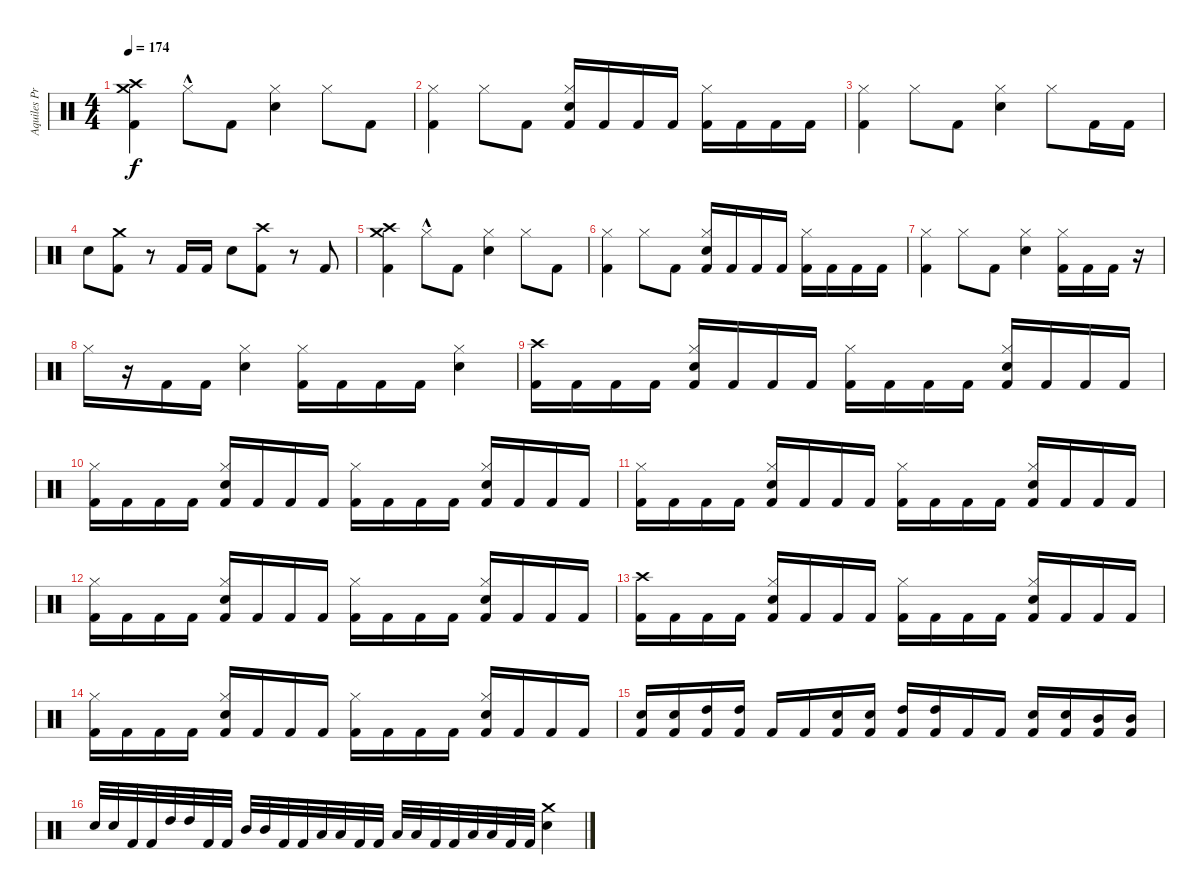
\track ("Aquiles Priester" "Aquiles Pr") {instrument percussion}
\staff {score}
\articulation defaults
\ts (4 4)
\tempo 174
\clef neutral
\ks c
("Crash high (hit)" "Crash medium (hit)" "Kick (hit) 2").4{dy f} "Hi-Hat (closed)"{hac}.8 "Kick (hit) 2".8 ("Hi-Hat (closed)" "Electric Snare (hit)").4 "Hi-Hat (closed)".8 "Kick (hit) 2".8 |
("Hi-Hat (closed)" "Kick (hit) 2").4 "Hi-Hat (closed)".8 "Kick (hit) 2".8 ("Hi-Hat (closed)" "Electric Snare (hit)" "Kick (hit) 2").16 "Kick (hit) 2".16 "Kick (hit) 2".16 "Kick (hit) 2".16 ("Hi-Hat (closed)" "Kick (hit) 2").16 "Kick (hit) 2".16 "Kick (hit) 2".16 "Kick (hit) 2".16 |
("Hi-Hat (closed)" "Kick (hit) 2").4 "Hi-Hat (closed)".8 "Kick (hit) 2".8 ("Hi-Hat (closed)" "Electric Snare (hit)").4 "Hi-Hat (closed)".8 "Kick (hit) 2".16 "Kick (hit) 2".16 |
"Electric Snare (hit)".8 ("Crash medium (hit)" "Kick (hit) 2").8 r.8 "Kick (hit) 2".16 "Kick (hit) 2".16 "Electric Snare (hit)".8 ("Crash high (hit)" "Kick (hit) 2").8 r.8 "Kick (hit) 2".8 |
("Crash high (hit)" "Crash medium (hit)" "Kick (hit) 2").4 "Hi-Hat (closed)"{hac}.8 "Kick (hit) 2".8 ("Hi-Hat (closed)" "Electric Snare (hit)").4 "Hi-Hat (closed)".8 "Kick (hit) 2".8 |
("Hi-Hat (closed)" "Kick (hit) 2").4 "Hi-Hat (closed)".8 "Kick (hit) 2".8 ("Hi-Hat (closed)" "Electric Snare (hit)" "Kick (hit) 2").16 "Kick (hit) 2".16 "Kick (hit) 2".16 "Kick (hit) 2".16 ("Hi-Hat (closed)" "Kick (hit) 2").16 "Kick (hit) 2".16 "Kick (hit) 2".16 "Kick (hit) 2".16 |
("Hi-Hat (closed)" "Kick (hit) 2").4 "Hi-Hat (closed)".8 "Kick (hit) 2".8 ("Hi-Hat (closed)" "Electric Snare (hit)").4 ("Hi-Hat (closed)" "Kick (hit) 2").16 "Kick (hit) 2".16 "Kick (hit) 2".16 r.16 |
"Hi-Hat (closed)".16 r.16 "Kick (hit) 2".16 "Kick (hit) 2".16 ("Hi-Hat (closed)" "Electric Snare (hit)").4 ("Hi-Hat (closed)" "Kick (hit) 2").16 "Kick (hit) 2".16 "Kick (hit) 2".16 "Kick (hit) 2".16 ("Hi-Hat (closed)" "Electric Snare (hit)").4 |
("Crash high (hit)" "Kick (hit) 2").16 "Kick (hit) 2".16 "Kick (hit) 2".16 "Kick (hit) 2".16 ("Hi-Hat (closed)" "Electric Snare (hit)" "Kick (hit) 2").16 "Kick (hit) 2".16 "Kick (hit) 2".16 "Kick (hit) 2".16 ("Hi-Hat (closed)" "Kick (hit) 2").16 "Kick (hit) 2".16 "Kick (hit) 2".16 "Kick (hit) 2".16 ("Hi-Hat (closed)" "Electric Snare (hit)" "Kick (hit) 2").16 "Kick (hit) 2".16 "Kick (hit) 2".16 "Kick (hit) 2".16 |
("Hi-Hat (closed)" "Kick (hit) 2").16 "Kick (hit) 2".16 "Kick (hit) 2".16 "Kick (hit) 2".16 ("Hi-Hat (closed)" "Electric Snare (hit)" "Kick (hit) 2").16 "Kick (hit) 2".16 "Kick (hit) 2".16 "Kick (hit) 2".16 ("Hi-Hat (closed)" "Kick (hit) 2").16 "Kick (hit) 2".16 "Kick (hit) 2".16 "Kick (hit) 2".16 ("Hi-Hat (closed)" "Electric Snare (hit)" "Kick (hit) 2").16 "Kick (hit) 2".16 "Kick (hit) 2".16 "Kick (hit) 2".16 |
("Hi-Hat (closed)" "Kick (hit) 2").16 "Kick (hit) 2".16 "Kick (hit) 2".16 "Kick (hit) 2".16 ("Hi-Hat (closed)" "Electric Snare (hit)" "Kick (hit) 2").16 "Kick (hit) 2".16 "Kick (hit) 2".16 "Kick (hit) 2".16 ("Hi-Hat (closed)" "Kick (hit) 2").16 "Kick (hit) 2".16 "Kick (hit) 2".16 "Kick (hit) 2".16 ("Hi-Hat (closed)" "Electric Snare (hit)" "Kick (hit) 2").16 "Kick (hit) 2".16 "Kick (hit) 2".16 "Kick (hit) 2".16 |
("Hi-Hat (closed)" "Kick (hit) 2").16 "Kick (hit) 2".16 "Kick (hit) 2".16 "Kick (hit) 2".16 ("Hi-Hat (closed)" "Electric Snare (hit)" "Kick (hit) 2").16 "Kick (hit) 2".16 "Kick (hit) 2".16 "Kick (hit) 2".16 ("Hi-Hat (closed)" "Kick (hit) 2").16 "Kick (hit) 2".16 "Kick (hit) 2".16 "Kick (hit) 2".16 ("Hi-Hat (closed)" "Electric Snare (hit)" "Kick (hit) 2").16 "Kick (hit) 2".16 "Kick (hit) 2".16 "Kick (hit) 2".16 |
("Crash high (hit)" "Kick (hit) 2").16 "Kick (hit) 2".16 "Kick (hit) 2".16 "Kick (hit) 2".16 ("Hi-Hat (closed)" "Electric Snare (hit)" "Kick (hit) 2").16 "Kick (hit) 2".16 "Kick (hit) 2".16 "Kick (hit) 2".16 ("Hi-Hat (closed)" "Kick (hit) 2").16 "Kick (hit) 2".16 "Kick (hit) 2".16 "Kick (hit) 2".16 ("Hi-Hat (closed)" "Electric Snare (hit)" "Kick (hit) 2").16 "Kick (hit) 2".16 "Kick (hit) 2".16 "Kick (hit) 2".16 |
("Hi-Hat (closed)" "Kick (hit) 2").16 "Kick (hit) 2".16 "Kick (hit) 2".16 "Kick (hit) 2".16 ("Hi-Hat (closed)" "Electric Snare (hit)" "Kick (hit) 2").16 "Kick (hit) 2".16 "Kick (hit) 2".16 "Kick (hit) 2".16 ("Hi-Hat (closed)" "Kick (hit) 2").16 "Kick (hit) 2".16 "Kick (hit) 2".16 "Kick (hit) 2".16 ("Hi-Hat (closed)" "Electric Snare (hit)" "Kick (hit) 2").16 "Kick (hit) 2".16 "Kick (hit) 2".16 "Kick (hit) 2".16 |
("Electric Snare (hit)" "Kick (hit) 2").16 ("Electric Snare (hit)" "Kick (hit) 2").16 ("High Tom (hit)" "Kick (hit) 2").16 ("High Tom (hit)" "Kick (hit) 2").16 "Kick (hit) 2".16 "Kick (hit) 2".16 ("Electric Snare (hit)" "Kick (hit) 2").16 ("Electric Snare (hit)" "Kick (hit) 2").16 ("High Tom (hit)" "Kick (hit) 2").16 ("High Tom (hit)" "Kick (hit) 2").16 "Kick (hit) 2".16 "Kick (hit) 2".16 ("Electric Snare (hit)" "Kick (hit) 2").16 ("Electric Snare (hit)" "Kick (hit) 2").16 ("Mid Tom (hit)" "Kick (hit) 2").16 ("Mid Tom (hit)" "Kick (hit) 2").16 |
"Electric Snare (hit)".32 "Electric Snare (hit)".32 "Kick (hit) 2".32 "Kick (hit) 2".32 "High Tom (hit)".32 "High Tom (hit)".32 "Kick (hit) 2".32 "Kick (hit) 2".32 "Mid Tom (hit)".32 "Mid Tom (hit)".32 "Kick (hit) 2".32 "Kick (hit) 2".32 "Low Tom (hit)".32 "Low Tom (hit)".32 "Kick (hit) 2".32 "Kick (hit) 2".32 "Low Floor Tom (hit)".32 "Low Floor Tom (hit)".32 "Kick (hit) 2".32 "Kick (hit) 2".32 "Low Floor Tom (hit)".32 "Low Floor Tom (hit)".32 "Kick (hit) 2".32 "Kick (hit) 2".32 ("Crash medium (hit)" "Electric Snare (hit)").4
